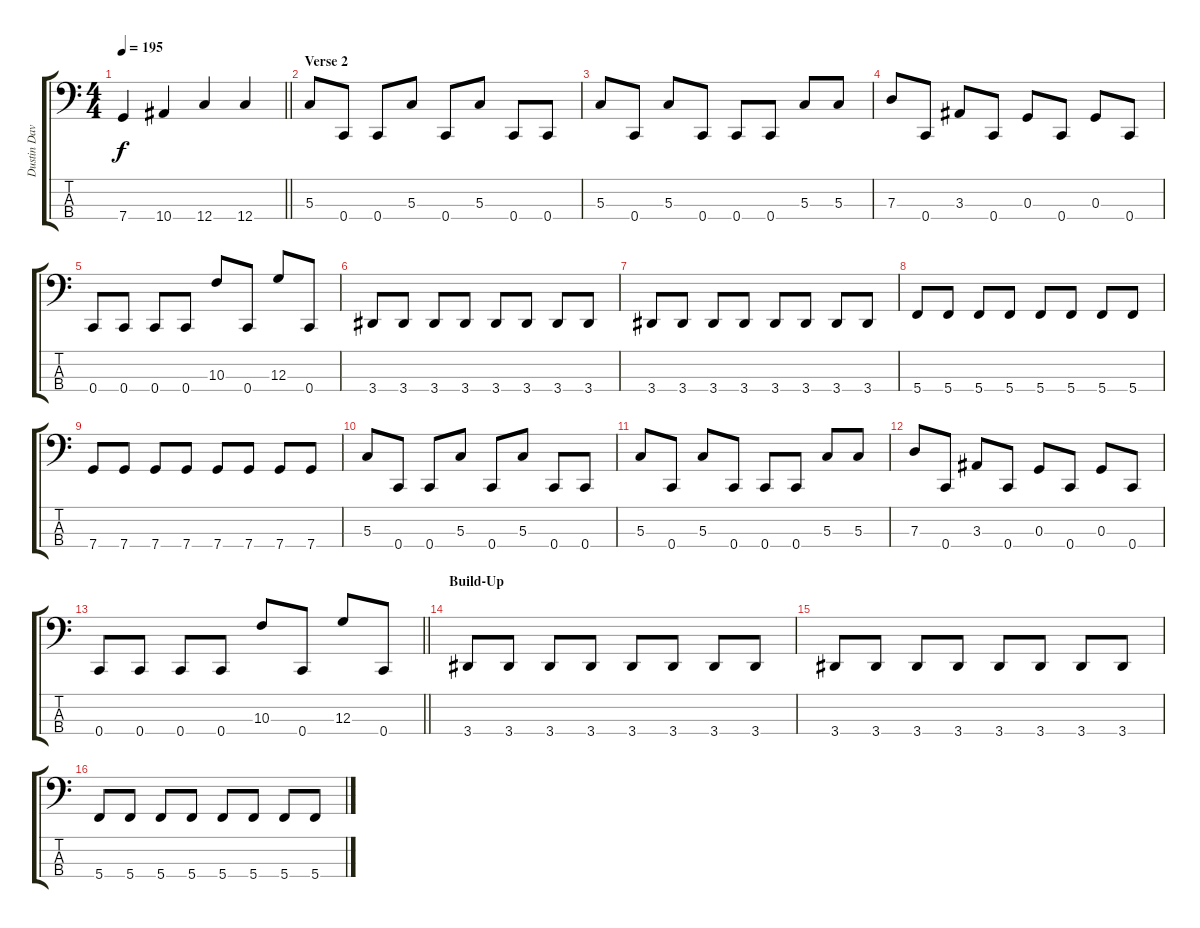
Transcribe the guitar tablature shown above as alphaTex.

\track ("Dustin Davidson" "Dustin Dav") {instrument electricbasspick}
\staff {score tabs}
\tuning (F2 C2 G1 C1) {hide}
\ts (4 4)
\tempo 195
\clef f4
\barLineRight lightlight
\ks c
7.4.4{dy f} 10.4.4 12.4.4 12.4.4 |
\section ("" "Verse 2")
5.3.8 0.4.8 0.4.8 5.3.8 0.4.8 5.3.8 0.4.8 0.4.8 |
5.3.8 0.4.8 5.3.8 0.4.8 0.4.8 0.4.8 5.3.8 5.3.8 |
7.3.8 0.4.8 3.3.8 0.4.8 0.3.8 0.4.8 0.3.8 0.4.8 |
0.4.8 0.4.8 0.4.8 0.4.8 10.3.8 0.4.8 12.3.8 0.4.8 |
3.4.8 3.4.8 3.4.8 3.4.8 3.4.8 3.4.8 3.4.8 3.4.8 |
3.4.8 3.4.8 3.4.8 3.4.8 3.4.8 3.4.8 3.4.8 3.4.8 |
5.4.8 5.4.8 5.4.8 5.4.8 5.4.8 5.4.8 5.4.8 5.4.8 |
7.4.8 7.4.8 7.4.8 7.4.8 7.4.8 7.4.8 7.4.8 7.4.8 |
5.3.8 0.4.8 0.4.8 5.3.8 0.4.8 5.3.8 0.4.8 0.4.8 |
5.3.8 0.4.8 5.3.8 0.4.8 0.4.8 0.4.8 5.3.8 5.3.8 |
7.3.8 0.4.8 3.3.8 0.4.8 0.3.8 0.4.8 0.3.8 0.4.8 |
\barLineRight lightlight
0.4.8 0.4.8 0.4.8 0.4.8 10.3.8 0.4.8 12.3.8 0.4.8 |
\section ("" "Build-Up")
3.4.8 3.4.8 3.4.8 3.4.8 3.4.8 3.4.8 3.4.8 3.4.8 |
3.4.8 3.4.8 3.4.8 3.4.8 3.4.8 3.4.8 3.4.8 3.4.8 |
5.4.8 5.4.8 5.4.8 5.4.8 5.4.8 5.4.8 5.4.8 5.4.8
